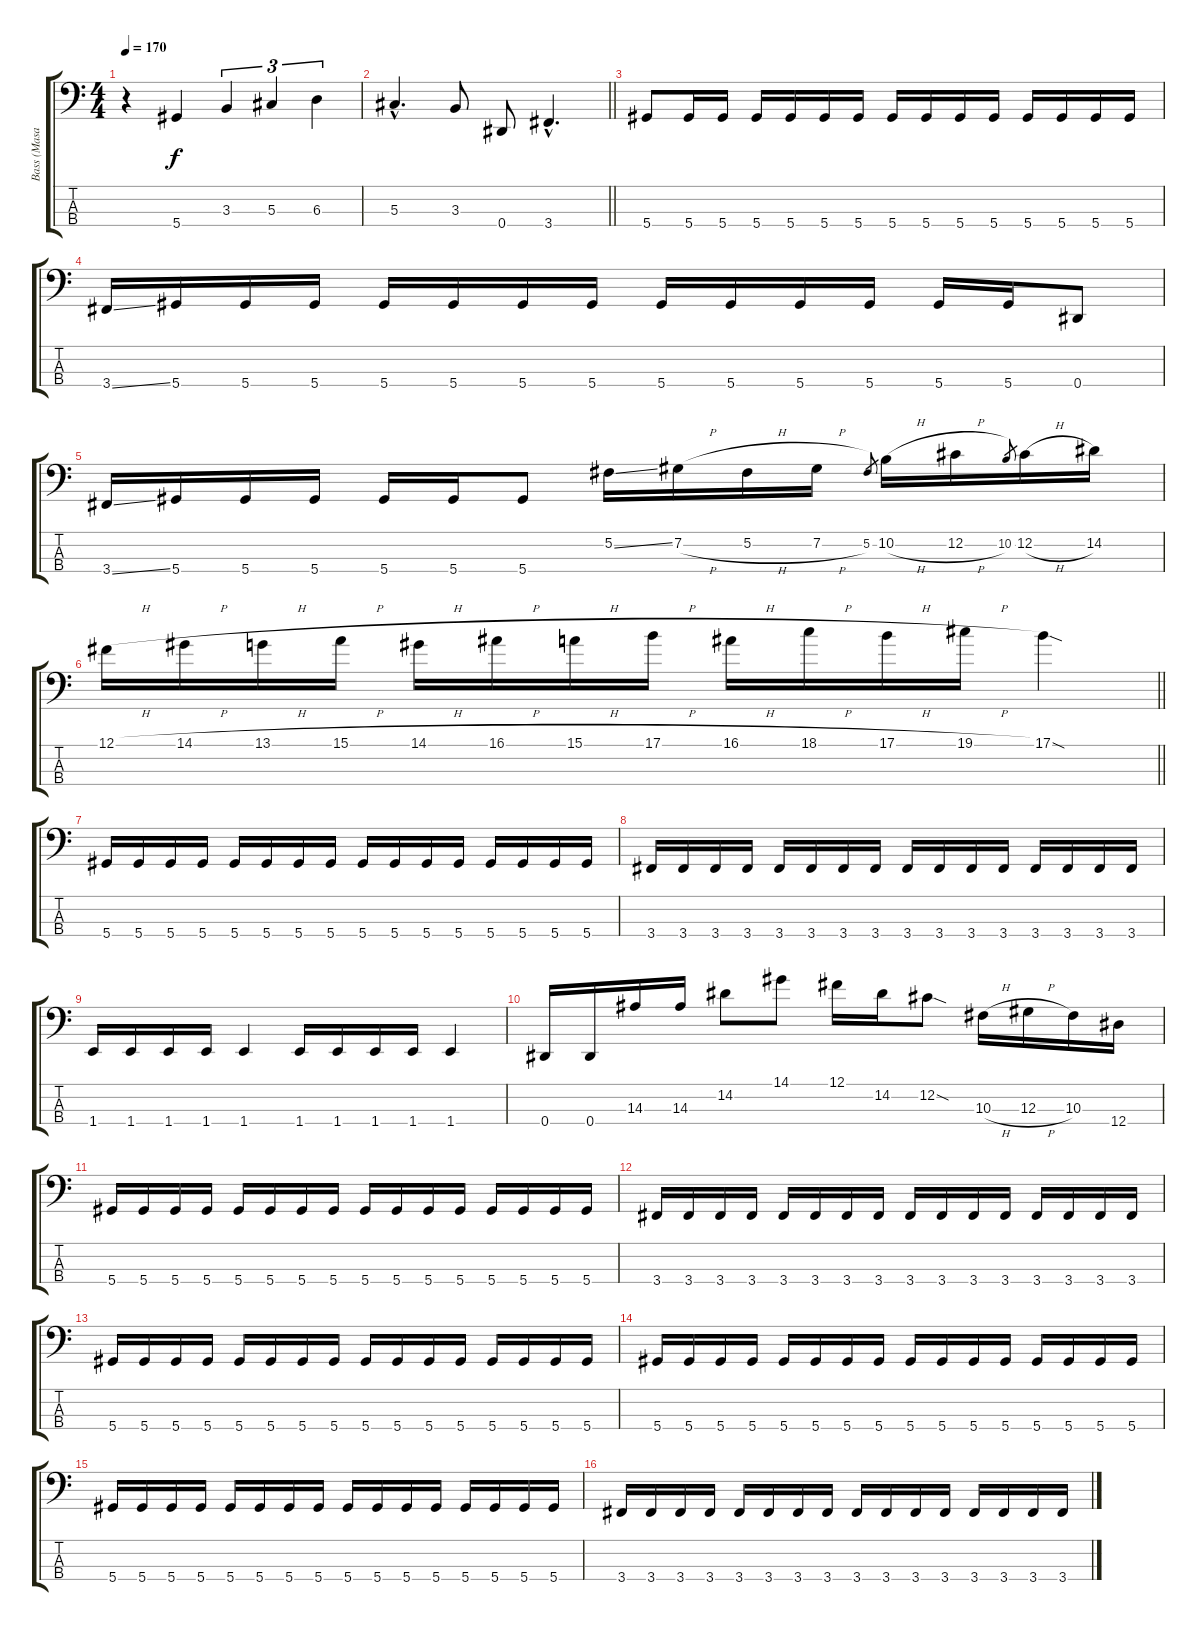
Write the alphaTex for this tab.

\track ("Bass (Masaki)" "Bass (Masa") {instrument electricbassfinger}
\staff {score tabs}
\tuning (Gb2 Db2 Ab1 Eb1) {hide}
\ts (4 4)
\tempo 170
\clef f4
\ks c
r.4{dy f instrument electricbassfinger} 5.4.4 3.3.4{tu (3 2)} 5.3.4{tu (3 2)} 6.3.4{tu (3 2)} |
\barLineRight lightlight
5.3{hac}.4{d} 3.3.8 0.4.8 3.4{hac}.4{d} |
5.4.8 5.4.16 5.4.16 5.4.16 5.4.16 5.4.16 5.4.16 5.4.16 5.4.16 5.4.16 5.4.16 5.4.16 5.4.16 5.4.16 5.4.16 |
3.4{ss}.16 5.4.16 5.4.16 5.4.16 5.4.16 5.4.16 5.4.16 5.4.16 5.4.16 5.4.16 5.4.16 5.4.16 5.4.16 5.4.16 0.4.8 |
3.4{ss}.16 5.4.16 5.4.16 5.4.16 5.4.16 5.4.16 5.4.8 5.2{ss}.16 7.2{h}.16 5.2{h}.16 7.2{h}.16 5.2.8{gr} 10.2{h}.16 12.2{h}.16 10.2.8{gr} 12.2{h}.16 14.2.16 |
\barLineRight lightlight
12.1{h}.16 14.1{h}.16 13.1{h}.16 15.1{h}.16 14.1{h}.16 16.1{h}.16 15.1{h}.16 17.1{h}.16 16.1{h}.16 18.1{h}.16 17.1{h}.16 19.1{h}.16 17.1{sod}.4 |
5.4.16 5.4.16 5.4.16 5.4.16 5.4.16 5.4.16 5.4.16 5.4.16 5.4.16 5.4.16 5.4.16 5.4.16 5.4.16 5.4.16 5.4.16 5.4.16 |
3.4.16 3.4.16 3.4.16 3.4.16 3.4.16 3.4.16 3.4.16 3.4.16 3.4.16 3.4.16 3.4.16 3.4.16 3.4.16 3.4.16 3.4.16 3.4.16 |
1.4.16 1.4.16 1.4.16 1.4.16 1.4.4 1.4.16 1.4.16 1.4.16 1.4.16 1.4.4 |
0.4.16 0.4.16 14.3.16 14.3.16 14.2.8 14.1.8 12.1.16 14.2.16 12.2{sod}.8 10.3{h}.16 12.3{h}.16 10.3.16 12.4.16 |
5.4.16 5.4.16 5.4.16 5.4.16 5.4.16 5.4.16 5.4.16 5.4.16 5.4.16 5.4.16 5.4.16 5.4.16 5.4.16 5.4.16 5.4.16 5.4.16 |
3.4.16 3.4.16 3.4.16 3.4.16 3.4.16 3.4.16 3.4.16 3.4.16 3.4.16 3.4.16 3.4.16 3.4.16 3.4.16 3.4.16 3.4.16 3.4.16 |
5.4.16 5.4.16 5.4.16 5.4.16 5.4.16 5.4.16 5.4.16 5.4.16 5.4.16 5.4.16 5.4.16 5.4.16 5.4.16 5.4.16 5.4.16 5.4.16 |
5.4.16 5.4.16 5.4.16 5.4.16 5.4.16 5.4.16 5.4.16 5.4.16 5.4.16 5.4.16 5.4.16 5.4.16 5.4.16 5.4.16 5.4.16 5.4.16 |
5.4.16 5.4.16 5.4.16 5.4.16 5.4.16 5.4.16 5.4.16 5.4.16 5.4.16 5.4.16 5.4.16 5.4.16 5.4.16 5.4.16 5.4.16 5.4.16 |
3.4.16 3.4.16 3.4.16 3.4.16 3.4.16 3.4.16 3.4.16 3.4.16 3.4.16 3.4.16 3.4.16 3.4.16 3.4.16 3.4.16 3.4.16 3.4.16
